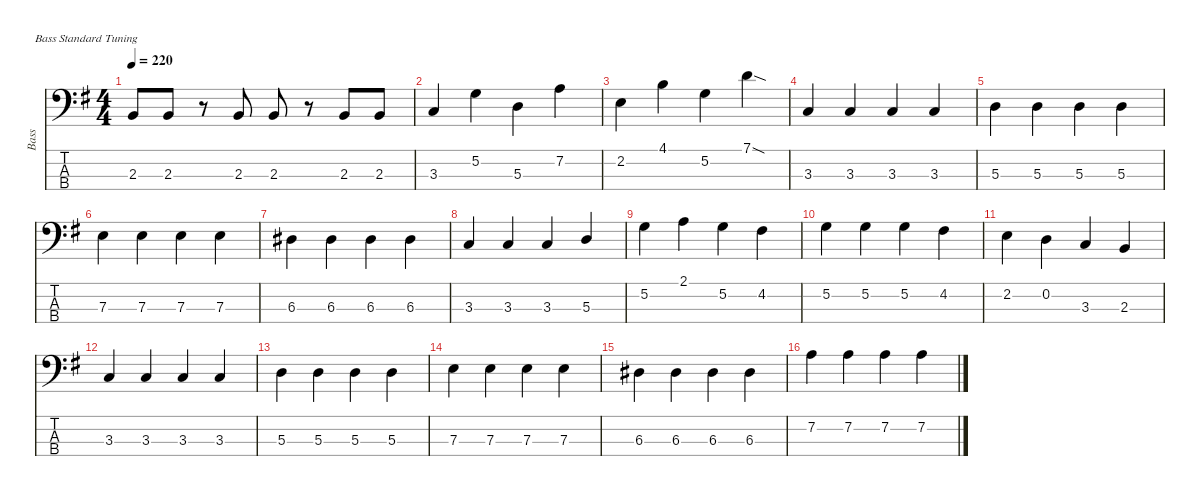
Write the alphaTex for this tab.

\hideDynamics
\bracketExtendMode nobrackets
\multiBarRest
\otherSystemsTrackNameOrientation horizontal
\track ("Bass" "Bass") {defaultSystemsLayout 4 multiBarRest instrument electricbassfinger}
\staff {score tabs}
\tuning (G2 D2 A1 E1)
\ts (4 4)
\tempo 220
\clef f4
\scale
0.951579
\ks g
2.3{acc forcenatural}.8{dy f beam Up} 2.3{acc forcenatural}.8{beam Up} r.8{beam Up} 2.3{acc forcenatural}.8{beam Up} 2.3{acc forcenatural}.8{beam Up} r.8{beam Up} 2.3{acc forcenatural}.8{beam Up} 2.3{acc forcenatural}.8{beam Up} |
\scale
0.951579 3.3{acc forcenatural}.4{beam Up} 5.2{acc forcenatural}.4{beam Down} 5.3{acc forcenatural}.4{beam Down} 7.2{acc forcenatural}.4{beam Down} |
\scale
0.951579 2.2{acc forcenatural}.4{beam Down} 4.1{acc forcenatural}.4{beam Down} 5.2{acc forcenatural}.4{beam Down} 7.1{sod acc forcenatural}.4{beam Down} |
\scale
1.15053 3.3{acc forcenatural}.4{beam Up} 3.3{acc forcenatural}.4{beam Up} 3.3{acc forcenatural}.4{beam Up} 3.3{acc forcenatural}.4{beam Up} |
\scale
0.956842 5.3{acc forcenatural}.4{beam Down} 5.3{acc forcenatural}.4{beam Down} 5.3{acc forcenatural}.4{beam Down} 5.3{acc forcenatural}.4{beam Down} |
\scale
0.956842 7.3{acc forcenatural}.4{beam Down} 7.3{acc forcenatural}.4{beam Down} 7.3{acc forcenatural}.4{beam Down} 7.3{acc forcenatural}.4{beam Down} |
\scale
0.935789 6.3{acc #}.4{beam Down} 6.3{acc #}.4{beam Down} 6.3{acc #}.4{beam Down} 6.3{acc #}.4{beam Down} |
\scale
1.14526 3.3{acc forcenatural}.4{beam Up} 3.3{acc forcenatural}.4{beam Up} 3.3{acc forcenatural}.4{beam Up} 5.3{acc forcenatural}.4{beam Up} |
\scale
0.951579 5.2{acc forcenatural}.4{beam Down} 2.1{acc forcenatural}.4{beam Down} 5.2{acc forcenatural}.4{beam Down} 4.2{acc #}.4{beam Down} |
\scale
0.951579 5.2{acc forcenatural}.4{beam Down} 5.2{acc forcenatural}.4{beam Down} 5.2{acc forcenatural}.4{beam Down} 4.2{acc #}.4{beam Down} |
\scale
0.951579 2.2{acc forcenatural}.4{beam Down} 0.2{acc forcenatural}.4{beam Down} 3.3{acc forcenatural}.4{beam Up} 2.3{acc forcenatural}.4{beam Up} |
\scale
1.15053 3.3{acc forcenatural}.4{beam Up} 3.3{acc forcenatural}.4{beam Up} 3.3{acc forcenatural}.4{beam Up} 3.3{acc forcenatural}.4{beam Up} |
\scale
0.956842 5.3{acc forcenatural}.4{beam Down} 5.3{acc forcenatural}.4{beam Down} 5.3{acc forcenatural}.4{beam Down} 5.3{acc forcenatural}.4{beam Down} |
\scale
0.956842 7.3{acc forcenatural}.4{beam Down} 7.3{acc forcenatural}.4{beam Down} 7.3{acc forcenatural}.4{beam Down} 7.3{acc forcenatural}.4{beam Down} |
\scale
0.935789 6.3{acc #}.4{beam Down} 6.3{acc #}.4{beam Down} 6.3{acc #}.4{beam Down} 6.3{acc #}.4{beam Down} |
\scale
1.05468 7.2{acc forcenatural}.4{beam Down} 7.2{acc forcenatural}.4{beam Down} 7.2{acc forcenatural}.4{beam Down} 7.2{acc forcenatural}.4{beam Down}
